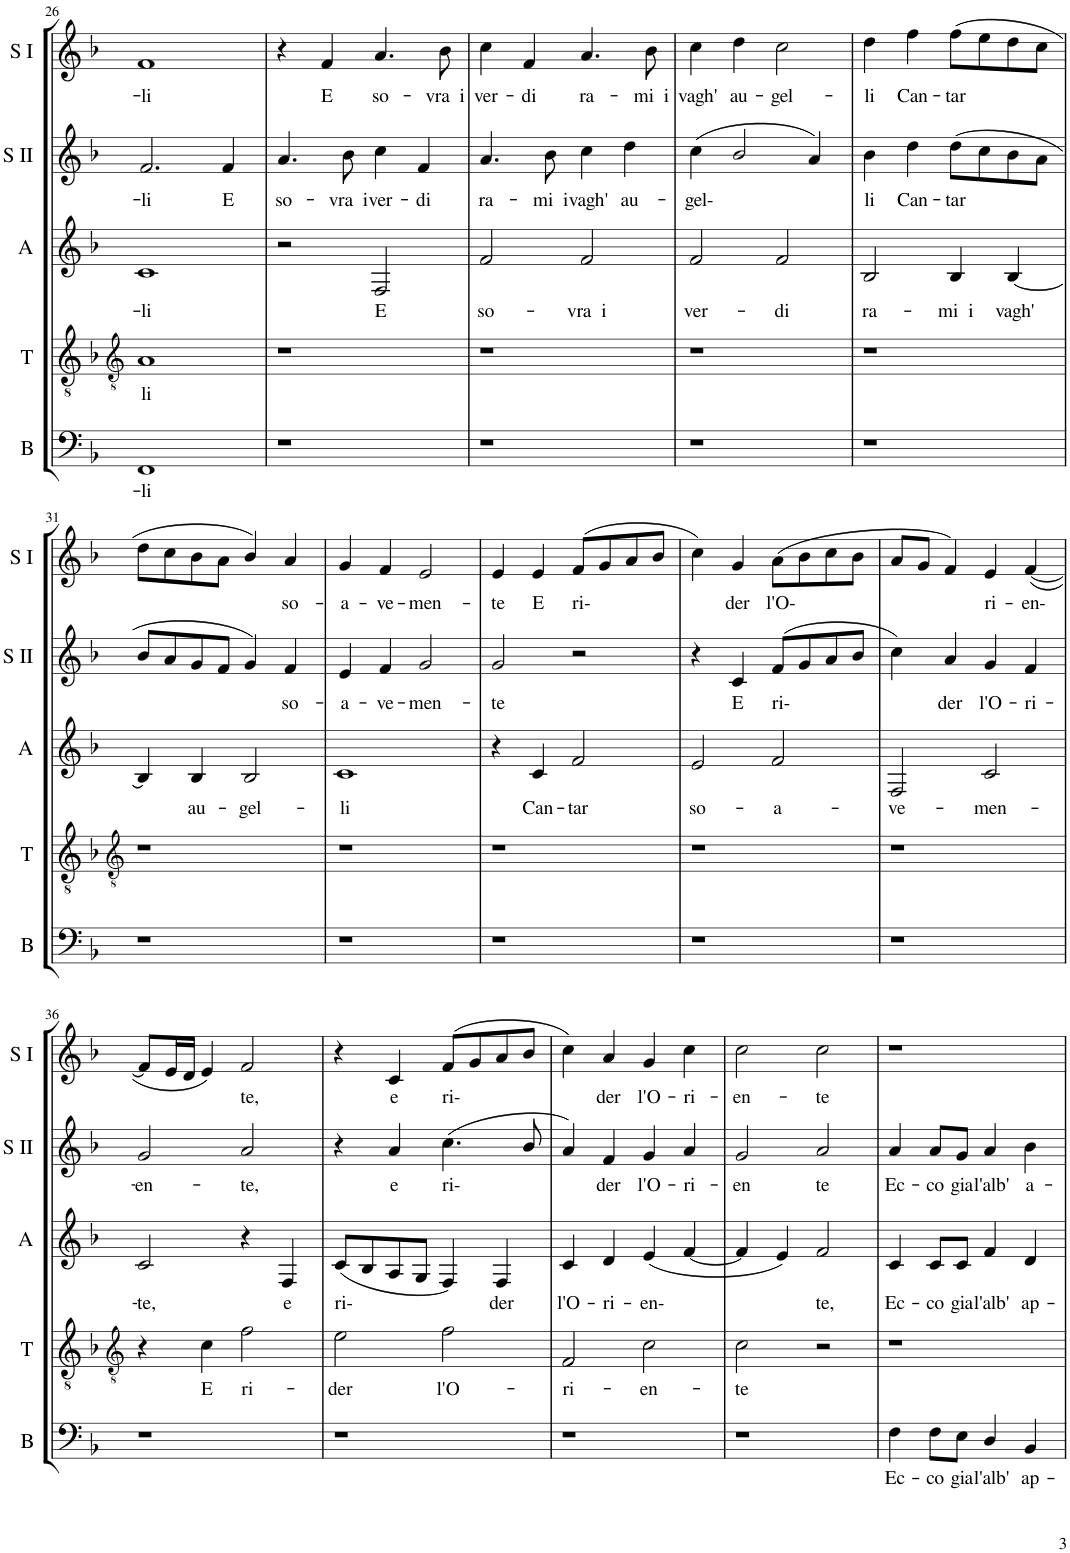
**kern	**text	**kern	**text	**kern	**text	**kern	**text	**kern	**text
*part5	*part5	*part4	*part4	*part3	*part3	*part2	*part2	*part1	*part1
*staff5	*staff5	*staff4	*staff4	*staff3	*staff3	*staff2	*staff2	*staff1	*staff1
*I"Bass	*	*I"Tenor	*	*I"Alto	*	*I"Soprano II	*	*I"Soprano I	*
*I'B	*	*I'T	*	*I'A	*	*I'S II	*	*I'S I	*
!!LO:PB:g=z
*clefF4	*	*clefGv2	*	*clefG2	*	*clefG2	*	*clefG2	*
*k[b-]	*	*k[b-]	*	*k[b-]	*	*k[b-]	*	*k[b-]	*
*F:	*	*F:	*	*F:	*	*F:	*	*F:	*
*M2/2	*	*M2/2	*	*M2/2	*	*M2/2	*	*M2/2	*
*met(c|)	*	*met(c|)	*	*met(c|)	*	*met(c|)	*	*met(c|)	*
=26	=26	=26	=26	=26	=26	=26	=26	=26	=26
!	!LO:LY:b	!	!LO:LY:b	!	!LO:LY:b	!	!LO:LY:b	!	!LO:LY:b
1FF	-li	1A	li	1c	-li	2.f/	-li	1f	-li
!	!	!	!	!	!	!	!LO:LY:b	!	!
.	.	.	.	.	.	4f/	E	.	.
=27	=27	=27	=27	=27	=27	=27	=27	=27	=27
!	!	!	!	!	!	!	!LO:LY:b	!	!
1r	.	1r	.	2r	.	4.a/	so-	4r	.
!	!	!	!	!	!	!	!	!	!LO:LY:b
.	.	.	.	.	.	.	.	4f/	E
!	!	!	!	!	!	!	!LO:LY:b	!	!
.	.	.	.	.	.	8b-\	-vra i	.	.
!	!	!	!	!	!LO:LY:b	!	!LO:LY:b	!	!LO:LY:b
.	.	.	.	2F/	E	4cc\	ver-	4.a/	so-
!	!	!	!	!	!	!	!LO:LY:b	!	!
.	.	.	.	.	.	4f/	-di	.	.
!	!	!	!	!	!	!	!	!	!LO:LY:b
.	.	.	.	.	.	.	.	8b-\	-vra i
=28	=28	=28	=28	=28	=28	=28	=28	=28	=28
!	!	!	!	!	!LO:LY:b	!	!LO:LY:b	!	!LO:LY:b
1r	.	1r	.	2f/	so-	4.a/	ra-	4cc\	ver-
!	!	!	!	!	!	!	!	!	!LO:LY:b
.	.	.	.	.	.	.	.	4f/	-di
!	!	!	!	!	!	!	!LO:LY:b	!	!
.	.	.	.	.	.	8b-\	-mi i	.	.
!	!	!	!	!	!LO:LY:b	!	!LO:LY:b	!	!LO:LY:b
.	.	.	.	2f/	-vra i	4cc\	vagh'	4.a/	ra-
!	!	!	!	!	!	!	!LO:LY:b	!	!
.	.	.	.	.	.	4dd\	au-	.	.
!	!	!	!	!	!	!	!	!	!LO:LY:b
.	.	.	.	.	.	.	.	8b-\	-mi i
=29	=29	=29	=29	=29	=29	=29	=29	=29	=29
!	!	!	!	!	!LO:LY:b	!	!LO:LY:b	!	!LO:LY:b
1r	.	1r	.	2f/	ver-	(4cc\	-gel-	4cc\	vagh'
!	!	!	!	!	!	!	!	!	!LO:LY:b
.	.	.	.	.	.	2b-/	.	4dd\	au-
!	!	!	!	!	!LO:LY:b	!	!	!	!LO:LY:b
.	.	.	.	2f/	-di	.	.	2cc\	-gel-
.	.	.	.	.	.	4a/)	.	.	.
=30	=30	=30	=30	=30	=30	=30	=30	=30	=30
!	!	!	!	!	!LO:LY:b	!	!LO:LY:b	!	!LO:LY:b
1r	.	1r	.	2B-/	ra-	4b-\	li	4dd\	-li
!	!	!	!	!	!	!	!LO:LY:b	!	!LO:LY:b
.	.	.	.	.	.	4dd\	Can-	4ff\	Can-
!	!	!	!	!	!LO:LY:b	!	!LO:LY:b	!	!LO:LY:b
.	.	.	.	4B-/	-mi i	(8dd\L	-tar	(8ff\L	-tar
.	.	.	.	.	.	8cc\	.	8ee\	.
!	!	!	!	!	!LO:LY:b	!	!	!	!
.	.	.	.	[4B-/	vagh'	8b-\	.	8dd\	.
.	.	.	.	.	.	8a\J	.	8cc\J	.
!!LO:LB:g=z
=31	=31	=31	=31	=31	=31	=31	=31	=31	=31
*	*	*clefGv2	*	*	*	*	*	*	*
1r	.	1r	.	4B-/]	.	8b-/L	.	8dd\L	.
.	.	.	.	.	.	8a/	.	8cc\	.
!	!	!	!	!	!LO:LY:b	!	!	!	!
.	.	.	.	4B-/	au-	8g/	.	8b-\	.
.	.	.	.	.	.	8f/J	.	8a\J	.
!	!	!	!	!	!LO:LY:b	!	!	!	!
.	.	.	.	2B-/	-gel-	4g/)	.	4b-/)	.
!	!	!	!	!	!	!	!LO:LY:b	!	!LO:LY:b
.	.	.	.	.	.	4f/	so-	4a/	so-
=32	=32	=32	=32	=32	=32	=32	=32	=32	=32
!	!	!	!	!	!LO:LY:b	!	!LO:LY:b	!	!LO:LY:b
1r	.	1r	.	1c	-li	4e/	-a-	4g/	-a-
!	!	!	!	!	!	!	!LO:LY:b	!	!LO:LY:b
.	.	.	.	.	.	4f/	-ve-	4f/	-ve-
!	!	!	!	!	!	!	!LO:LY:b	!	!LO:LY:b
.	.	.	.	.	.	2g/	-men-	2e/	-men-
=33	=33	=33	=33	=33	=33	=33	=33	=33	=33
!	!	!	!	!	!	!	!LO:LY:b	!	!LO:LY:b
1r	.	1r	.	4r	.	2g/	-te	4e/	-te
!	!	!	!	!	!LO:LY:b	!	!	!	!LO:LY:b
.	.	.	.	4c/	Can-	.	.	4e/	E
!	!	!	!	!	!LO:LY:b	!	!	!	!LO:LY:b
.	.	.	.	2f/	-tar	2r	.	(8f/L	ri-
.	.	.	.	.	.	.	.	8g/	.
.	.	.	.	.	.	.	.	8a/	.
.	.	.	.	.	.	.	.	8b-/J	.
=34	=34	=34	=34	=34	=34	=34	=34	=34	=34
!	!	!	!	!	!LO:LY:b	!	!	!	!
1r	.	1r	.	2e/	so-	4r	.	4cc\)	.
!	!	!	!	!	!	!	!LO:LY:b	!	!LO:LY:b
.	.	.	.	.	.	4c/	E	4g/	der
!	!	!	!	!	!LO:LY:b	!	!LO:LY:b	!	!LO:LY:b
.	.	.	.	2f/	-a-	(8f/L	ri-	(8a\L	l'O-
.	.	.	.	.	.	8g/	.	8b-\	.
.	.	.	.	.	.	8a/	.	8cc\	.
.	.	.	.	.	.	8b-/J	.	8b-\J	.
=35	=35	=35	=35	=35	=35	=35	=35	=35	=35
!	!	!	!	!	!LO:LY:b	!	!	!	!
1r	.	1r	.	2F/	-ve-	4cc\)	.	8a/L	.
.	.	.	.	.	.	.	.	8g/J	.
!	!	!	!	!	!	!	!LO:LY:b	!	!
.	.	.	.	.	.	4a/	der	4f/)	.
!	!	!	!	!	!LO:LY:b	!	!LO:LY:b	!	!LO:LY:b
.	.	.	.	2c/	-men-	4g/	l'O-	4e/	ri-
!	!	!	!	!	!	!	!LO:LY:b	!	!LO:LY:b
.	.	.	.	.	.	4f/	-ri-	([4f/	-en-
!!LO:LB:g=z
=36	=36	=36	=36	=36	=36	=36	=36	=36	=36
*	*	*clefGv2	*	*	*	*	*	*	*
!	!	!	!	!	!LO:LY:b	!	!LO:LY:b	!	!
1r	.	4r	.	2c/	-te,	2g/	-en-	8f/L]	.
.	.	.	.	.	.	.	.	16e/L	.
.	.	.	.	.	.	.	.	16d/JJ	.
!	!	!	!LO:LY:b	!	!	!	!	!	!
.	.	4c\	E	.	.	.	.	4e/)	.
!	!	!	!LO:LY:b	!	!	!	!LO:LY:b	!	!LO:LY:b
.	.	2f\	ri-	4r	.	2a/	-te,	2f/	te,
!	!	!	!	!	!LO:LY:b	!	!	!	!
.	.	.	.	4F/	e	.	.	.	.
=37	=37	=37	=37	=37	=37	=37	=37	=37	=37
!	!	!	!LO:LY:b	!	!LO:LY:b	!	!	!	!
1r	.	2e\	-der	(8c/L	ri-	4r	.	4r	.
.	.	.	.	8B-/	.	.	.	.	.
!	!	!	!	!	!	!	!LO:LY:b	!	!LO:LY:b
.	.	.	.	8A/	.	4a/	e	4c/	e
.	.	.	.	8G/J	.	.	.	.	.
!	!	!	!LO:LY:b	!	!	!	!LO:LY:b	!	!LO:LY:b
.	.	2f\	l'O-	4F/)	.	(4.cc\	ri-	(8f/L	ri-
.	.	.	.	.	.	.	.	8g/	.
!	!	!	!	!	!LO:LY:b	!	!	!	!
.	.	.	.	4F/	der	.	.	8a/	.
.	.	.	.	.	.	8b-/	.	8b-/J	.
=38	=38	=38	=38	=38	=38	=38	=38	=38	=38
!	!	!	!LO:LY:b	!	!LO:LY:b	!	!	!	!
1r	.	2F/	-ri-	4c/	l'O-	4a/)	.	4cc\)	.
!	!	!	!	!	!LO:LY:b	!	!LO:LY:b	!	!LO:LY:b
.	.	.	.	4d/	-ri-	4f/	der	4a/	der
!	!	!	!LO:LY:b	!	!LO:LY:b	!	!LO:LY:b	!	!LO:LY:b
.	.	2c\	-en-	(4e/	-en-	4g/	l'O-	4g/	l'O-
!	!	!	!	!	!	!	!LO:LY:b	!	!LO:LY:b
.	.	.	.	[4f/	.	4a/	-ri-	4cc\	-ri-
=39	=39	=39	=39	=39	=39	=39	=39	=39	=39
!	!	!	!LO:LY:b	!	!	!	!LO:LY:b	!	!LO:LY:b
1r	.	2c\	-te	4f/]	.	2g/	-en	2cc\	-en-
.	.	.	.	4e/)	.	.	.	.	.
!	!	!	!	!	!LO:LY:b	!	!LO:LY:b	!	!LO:LY:b
.	.	2r	.	2f/	te,	2a/	te	2cc\	-te
=40	=40	=40	=40	=40	=40	=40	=40	=40	=40
!	!LO:LY:b	!	!	!	!LO:LY:b	!	!LO:LY:b	!	!
4F\	Ec-	1r	.	4c/	Ec-	4a/	Ec-	1r	.
!	!LO:LY:b	!	!	!	!LO:LY:b	!	!LO:LY:b	!	!
8F\L	-co	.	.	8c/L	-co	8a/L	-co	.	.
!	!LO:LY:b	!	!	!	!LO:LY:b	!	!LO:LY:b	!	!
8E\J	gia	.	.	8c/J	gia	8g/J	gia	.	.
!	!LO:LY:b	!	!	!	!LO:LY:b	!	!LO:LY:b	!	!
4D/	l'alb'	.	.	4f/	l'alb'	4a/	l'alb'	.	.
!	!LO:LY:b	!	!	!	!LO:LY:b	!	!LO:LY:b	!	!
4BB-/	ap-	.	.	4d/	ap-	4b-\	a-	.	.
=	=	=	=	=	=	=	=	=	=
*-	*-	*-	*-	*-	*-	*-	*-	*-	*-
